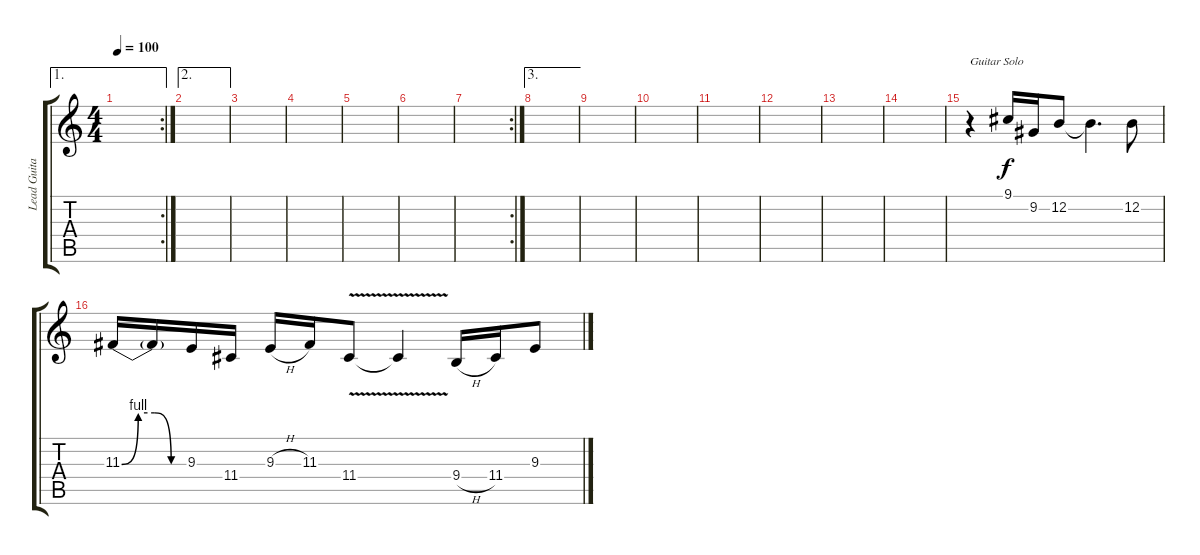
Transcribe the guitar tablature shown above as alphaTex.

\track ("Lead Guitar" "Lead Guita") {instrument lead8bassandlead}
\staff {score tabs}
\tuning (E4 B3 G3 D3 A2 E2) {hide}
\ae 1
\rc 2
\ts (4 4)
\tempo 100
\clef g2
\ks c
|
\ae 2
|
|
|
|
|
\rc 2
|
\ae 3
|
|
|
|
|
|
|
r.4{txt "Guitar Solo"} 9.1.16 9.2.16 12.2.8 12.2{t}.4{d} 12.2.8 |
11.3{be (custom 0 0 15 4 30 4 45 0 60 0)}.16 11.3{t}.16 9.3.16 11.4.16 9.3{h}.16 11.3.16 11.4{v}.8 11.4{t}.4 9.4{h}.16 11.4.16 9.3.8
